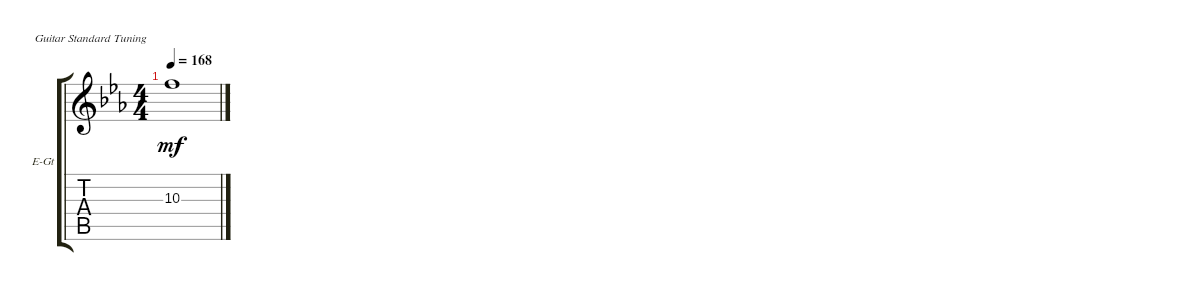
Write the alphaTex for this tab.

\defaultSystemsLayout 4
\bracketExtendMode groupsimilarinstruments
\firstSystemTrackNameOrientation horizontal
\otherSystemsTrackNameOrientation horizontal
\track ("Electric Guitar" "E-Gt") {instrument electricguitarclean}
\staff {score tabs}
\tuning (E4 B3 G3 D3 A2 E2)
\ts (4 4)
\tempo 168
\clef g2
\scale
0.333333
\ks cminor
10.3.1{dy mf}
